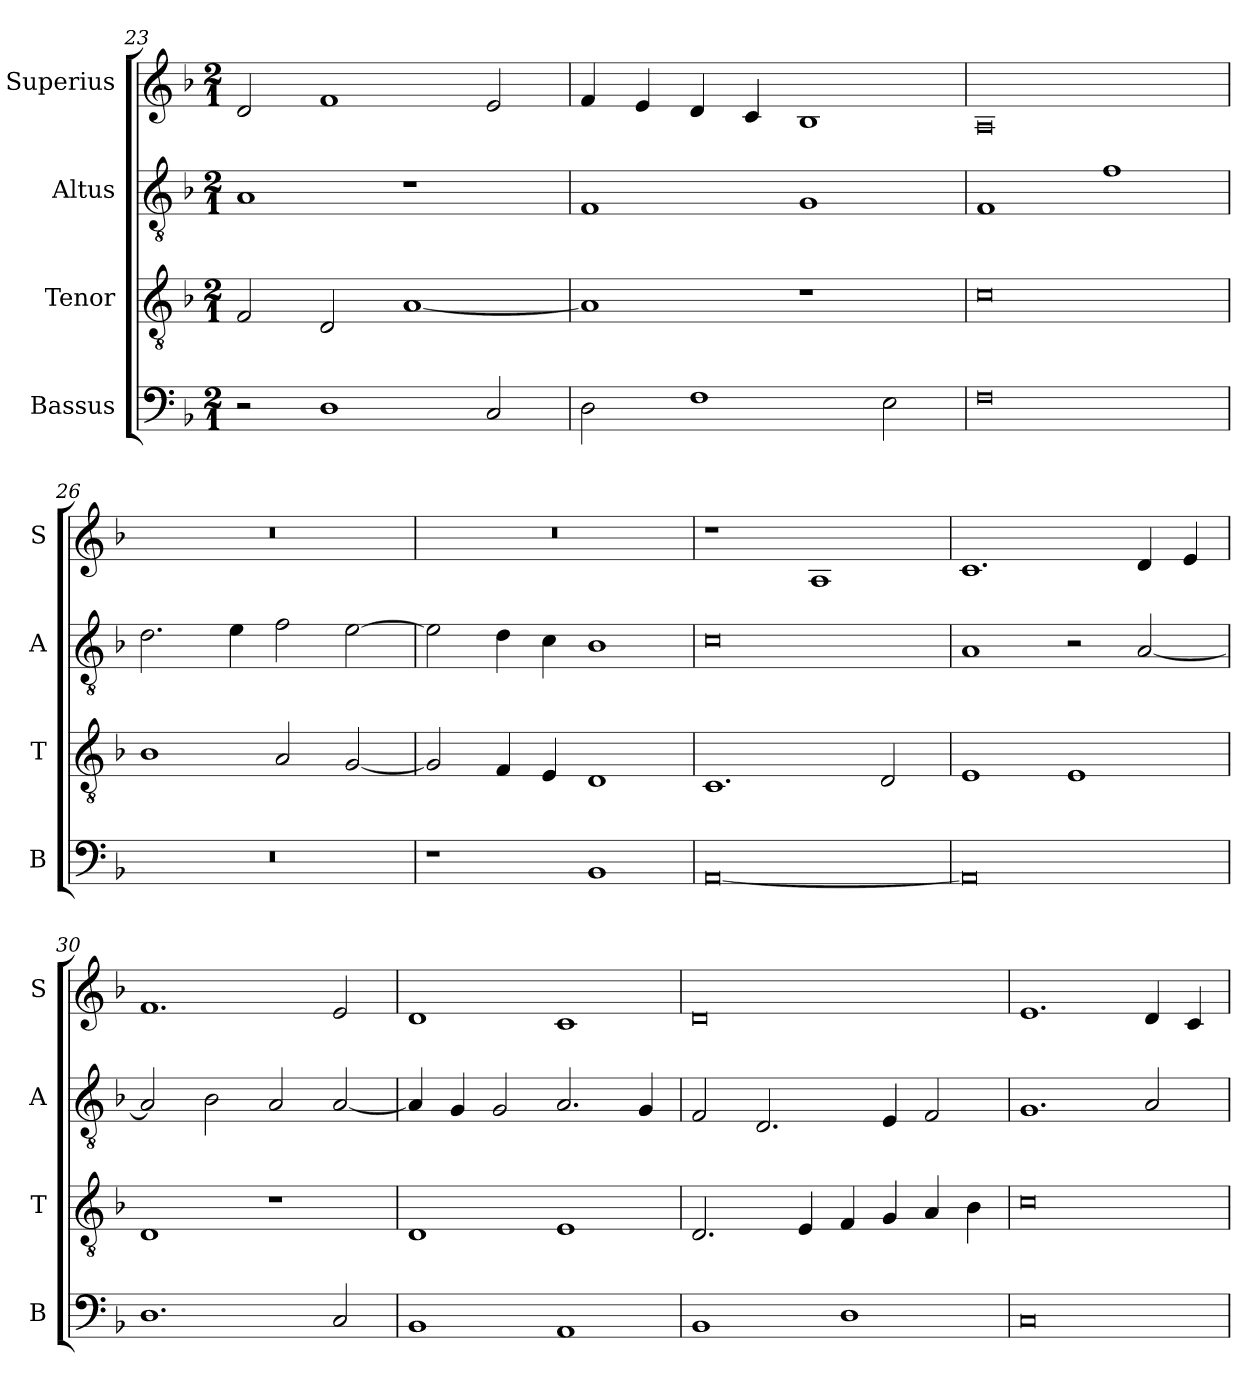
**kern	**kern	**kern	**kern
*part4	*part3	*part2	*part1
*staff4	*staff3	*staff2	*staff1
*I"Bassus	*I"Tenor	*I"Altus	*I"Superius
*I'B	*I'T	*I'A	*I'S
*clefF4	*clefGv2	*clefGv2	*clefG2
*k[b-]	*k[b-]	*k[b-]	*k[b-]
*M2/1	*M2/1	*M2/1	*M2/1
=23	=23	=23	=23
2r	2F/	1A	2d/
1D	2D/	.	1f
.	[1A	1r	.
2C/	.	.	2e/
=24	=24	=24	=24
2D\	1A]	1F	4f/
.	.	.	4e/
1F	.	.	4d/
.	.	.	4c/
.	1r	1G	1B-
2E\	.	.	.
=25	=25	=25	=25
0F	0c	1F	0A
.	.	1f	.
=26	=26	=26	=26
0r	1B-	2.d\	0r
.	.	4e\	.
.	2A/	2f\	.
.	[2G/	[2e\	.
=27	=27	=27	=27
1r	2G/]	2e\]	0r
.	4F/	4d\	.
.	4E/	4c\	.
1BB-	1D	1B-	.
=28	=28	=28	=28
[0AA	1.C	0c	1r
.	.	.	1A
.	2D/	.	.
=29	=29	=29	=29
0AA]	1E	1A	1.c
.	1E	2r	.
.	.	[2A/	4d/
.	.	.	4e/
=30	=30	=30	=30
1.D	1D	2A/]	1.f
.	.	2B-\	.
.	1r	2A/	.
2C/	.	[2A/	2e/
=31	=31	=31	=31
1BB-	1D	4A/]	1d
.	.	4G/	.
.	.	2G/	.
1AA	1E	2.A/	1c
.	.	4G/	.
=32	=32	=32	=32
1BB-	2.D/	2F/	0d
.	.	2.D/	.
.	4E/	.	.
1D	4F/	.	.
.	4G/	4E/	.
.	4A/	2F/	.
.	4B-\	.	.
=33	=33	=33	=33
0C	0c	1.G	1.e
.	.	2A/	4d/
.	.	.	4c/
=	=	=	=
*-	*-	*-	*-
